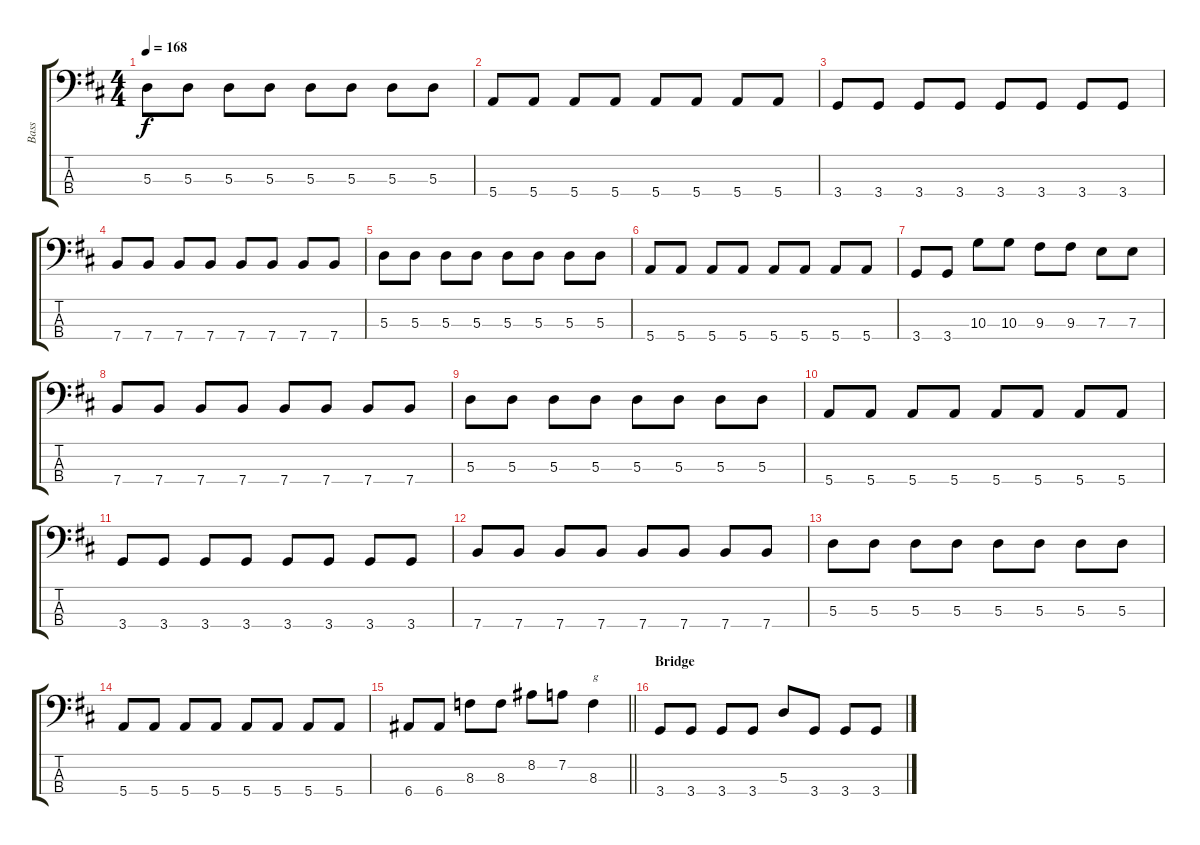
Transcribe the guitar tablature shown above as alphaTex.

\track ("Bass" "Bass") {instrument electricbasspick}
\staff {score tabs}
\tuning (G2 D2 A1 E1) {hide}
\ts (4 4)
\tempo 168
\clef f4
\ks d
5.3.8{dy f} 5.3.8 5.3.8 5.3.8 5.3.8 5.3.8 5.3.8 5.3.8 |
5.4.8 5.4.8 5.4.8 5.4.8 5.4.8 5.4.8 5.4.8 5.4.8 |
3.4.8 3.4.8 3.4.8 3.4.8 3.4.8 3.4.8 3.4.8 3.4.8 |
7.4.8 7.4.8 7.4.8 7.4.8 7.4.8 7.4.8 7.4.8 7.4.8 |
5.3.8 5.3.8 5.3.8 5.3.8 5.3.8 5.3.8 5.3.8 5.3.8 |
5.4.8 5.4.8 5.4.8 5.4.8 5.4.8 5.4.8 5.4.8 5.4.8 |
3.4.8 3.4.8 10.3.8 10.3.8 9.3.8 9.3.8 7.3.8 7.3.8 |
7.4.8 7.4.8 7.4.8 7.4.8 7.4.8 7.4.8 7.4.8 7.4.8 |
5.3.8 5.3.8 5.3.8 5.3.8 5.3.8 5.3.8 5.3.8 5.3.8 |
5.4.8 5.4.8 5.4.8 5.4.8 5.4.8 5.4.8 5.4.8 5.4.8 |
3.4.8 3.4.8 3.4.8 3.4.8 3.4.8 3.4.8 3.4.8 3.4.8 |
7.4.8 7.4.8 7.4.8 7.4.8 7.4.8 7.4.8 7.4.8 7.4.8 |
5.3.8 5.3.8 5.3.8 5.3.8 5.3.8 5.3.8 5.3.8 5.3.8 |
5.4.8 5.4.8 5.4.8 5.4.8 5.4.8 5.4.8 5.4.8 5.4.8 |
\barLineRight lightlight
6.4.8 6.4.8 8.3.8 8.3.8 8.2.8 7.2.8 8.3.4{txt "g"} |
\section ("" "Bridge")
3.4.8 3.4.8 3.4.8 3.4.8 5.3.8 3.4.8 3.4.8 3.4.8
